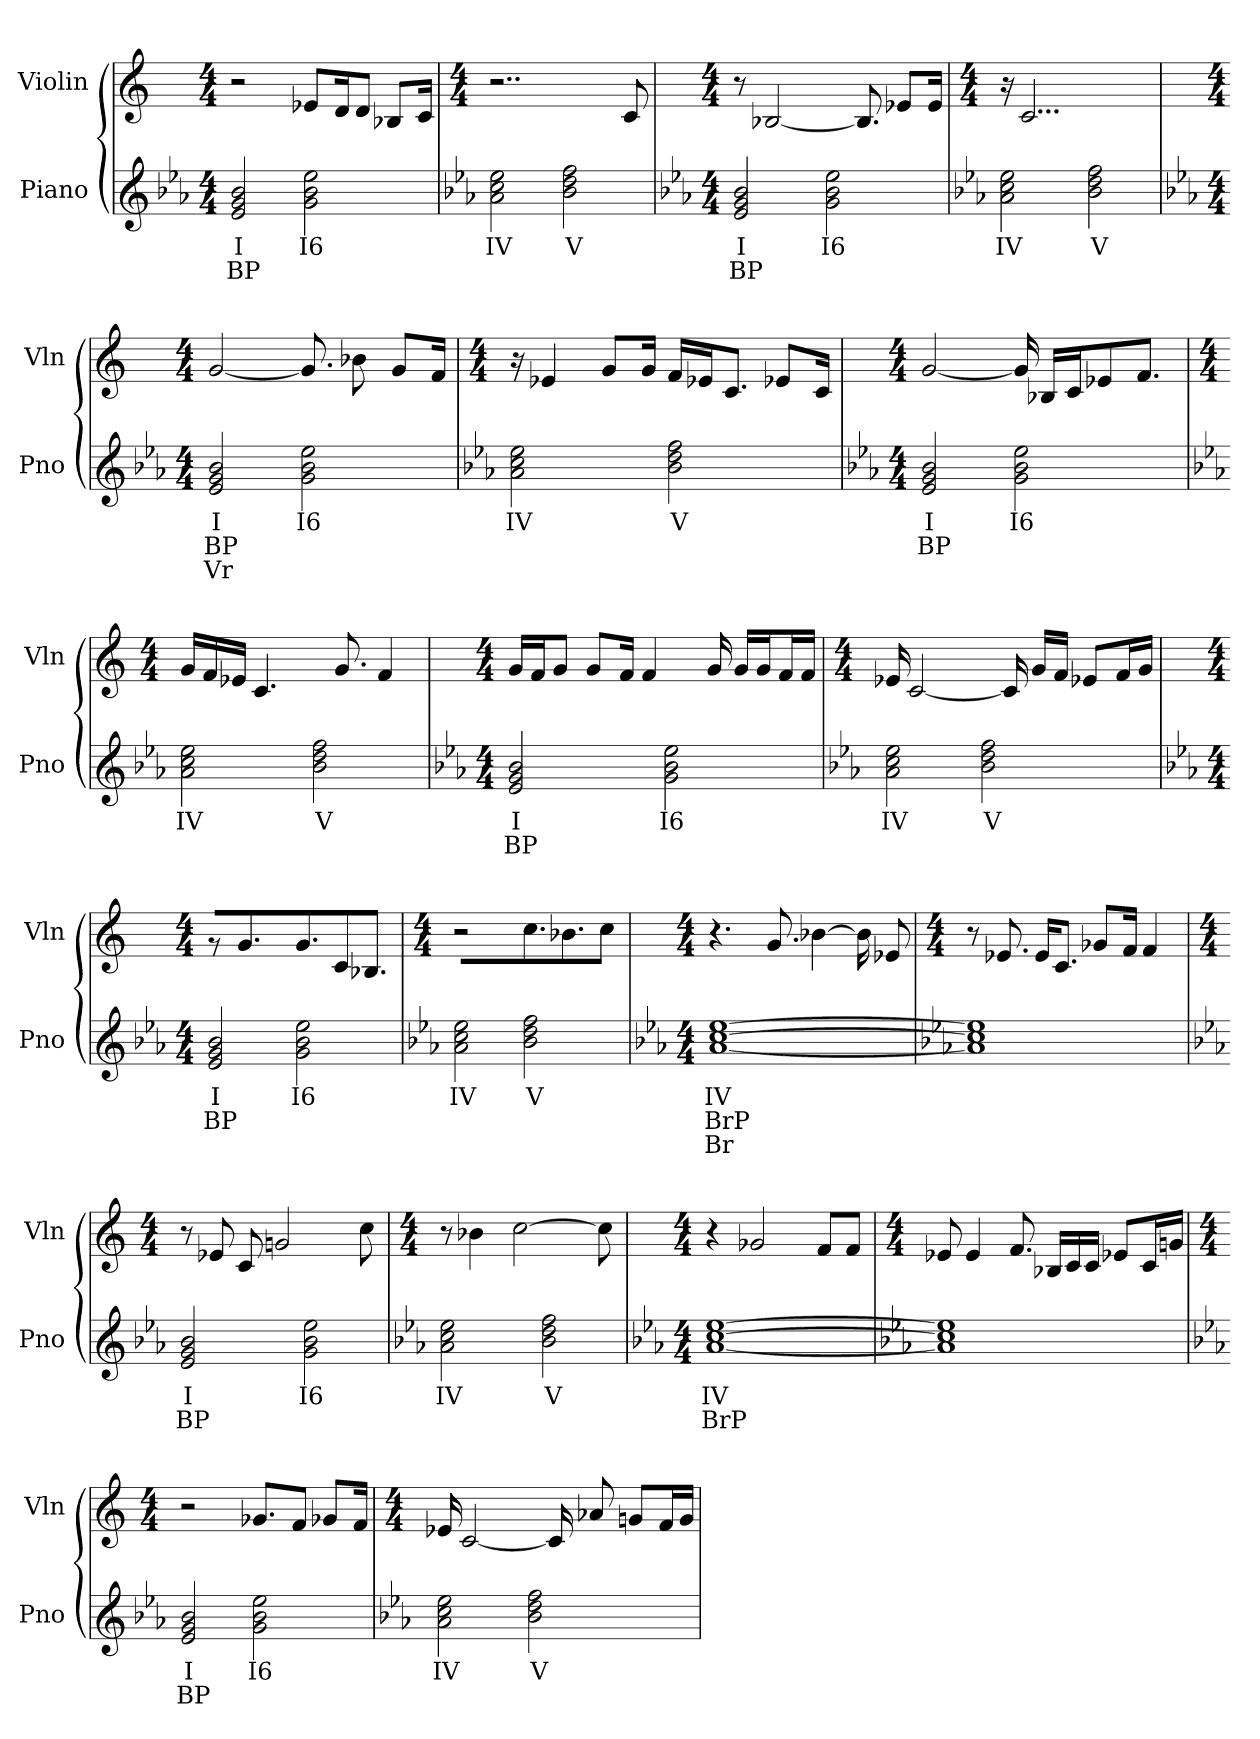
**kern	**text	**text	**text	**kern
*part2	*part2	*part2	*part2	*part1
*staff2	*staff2	*staff2	*staff2	*staff1
*I"Piano	*	*	*	*I"Violin
*I'Pno	*	*	*	*I'Vln
*k[b-e-a-]	*	*	*	*
*E-:	*	*	*	*
*M4/4	*	*	*	*M4/4
=	=	=	=	=
2e- 2g 2b-	I	BP	.	2r
2g 2b- 2ee-	I6	.	.	8e-XL
.	.	.	.	16dK
.	.	.	.	8dJ
.	.	.	.	8B-XL
.	.	.	.	16cJk
=	=	=	=	=
*k[b-e-a-]	*	*	*	*
*E-:	*	*	*	*
*	*	*	*	*M4/4
2a- 2cc 2ee-	IV	.	.	2..r
2b- 2dd 2ff	V	.	.	.
.	.	.	.	8c
=	=	=	=	=
*k[b-e-a-]	*	*	*	*
*E-:	*	*	*	*
*M4/4	*	*	*	*M4/4
2e- 2g 2b-	I	BP	.	8r
.	.	.	.	[2B-X
2g 2b- 2ee-	I6	.	.	.
.	.	.	.	8.B-]
.	.	.	.	8e-XL
.	.	.	.	16e-Jk
=	=	=	=	=
*k[b-e-a-]	*	*	*	*
*E-:	*	*	*	*
*	*	*	*	*M4/4
2a- 2cc 2ee-	IV	.	.	16r
.	.	.	.	2...c
2b- 2dd 2ff	V	.	.	.
=	=	=	=	=
*k[b-e-a-]	*	*	*	*
*E-:	*	*	*	*
*M4/4	*	*	*	*M4/4
2e- 2g 2b-	I	BP	Vr	[2g
2g 2b- 2ee-	I6	.	.	8.g]
.	.	.	.	8b-X
.	.	.	.	8gL
.	.	.	.	16fJk
=	=	=	=	=
*k[b-e-a-]	*	*	*	*
*E-:	*	*	*	*
*	*	*	*	*M4/4
2a- 2cc 2ee-	IV	.	.	16r
.	.	.	.	4e-X
.	.	.	.	8gL
.	.	.	.	16gJk
2b- 2dd 2ff	V	.	.	16fLL
.	.	.	.	16e-XJ
.	.	.	.	8.cJ
.	.	.	.	8e-XL
.	.	.	.	16cJk
=	=	=	=	=
*k[b-e-a-]	*	*	*	*
*E-:	*	*	*	*
*M4/4	*	*	*	*M4/4
2e- 2g 2b-	I	BP	.	[2g
2g 2b- 2ee-	I6	.	.	16g]
.	.	.	.	16B-XLL
.	.	.	.	16c
.	.	.	.	8e-XJ
.	.	.	.	8.fJ
=	=	=	=	=
*k[b-e-a-]	*	*	*	*
*E-:	*	*	*	*
*	*	*	*	*M4/4
2a- 2cc 2ee-	IV	.	.	16gLL
.	.	.	.	16f
.	.	.	.	16e-XJJ
.	.	.	.	4.c
2b- 2dd 2ff	V	.	.	.
.	.	.	.	8.g
.	.	.	.	4f
=	=	=	=	=
*k[b-e-a-]	*	*	*	*
*E-:	*	*	*	*
*M4/4	*	*	*	*M4/4
2e- 2g 2b-	I	BP	.	16gLL
.	.	.	.	16fJ
.	.	.	.	8gJ
.	.	.	.	8gL
.	.	.	.	16fJk
.	.	.	.	4f
2g 2b- 2ee-	I6	.	.	.
.	.	.	.	16g
.	.	.	.	16gLL
.	.	.	.	16gJ
.	.	.	.	16fL
.	.	.	.	16fJJ
=	=	=	=	=
*k[b-e-a-]	*	*	*	*
*E-:	*	*	*	*
*	*	*	*	*M4/4
2a- 2cc 2ee-	IV	.	.	16e-X
.	.	.	.	[2c
2b- 2dd 2ff	V	.	.	.
.	.	.	.	16c]
.	.	.	.	16gLL
.	.	.	.	16fJJ
.	.	.	.	8e-XL
.	.	.	.	16fL
.	.	.	.	16gJJ
=	=	=	=	=
*k[b-e-a-]	*	*	*	*
*E-:	*	*	*	*
*M4/4	*	*	*	*M4/4
2e- 2g 2b-	I	BP	.	8r
.	.	.	.	4.g
2g 2b- 2ee-	I6	.	.	8.gL
.	.	.	.	8cJ
.	.	.	.	8.B-XJ
=	=	=	=	=
*k[b-e-a-]	*	*	*	*
*E-:	*	*	*	*
*	*	*	*	*M4/4
2a- 2cc 2ee-	IV	.	.	2r
2b- 2dd 2ff	V	.	.	8.ccL
.	.	.	.	8.b-XJ
.	.	.	.	8ccJ
=	=	=	=	=
*k[b-e-a-]	*	*	*	*
*E-:	*	*	*	*
*M4/4	*	*	*	*M4/4
[1a- [1cc [1ee-	IV	BrP	Br	4.r
.	.	.	.	8.g
.	.	.	.	[4b-X
.	.	.	.	16b-]
.	.	.	.	8e-X
=	=	=	=	=
*k[b-e-a-]	*	*	*	*
*E-:	*	*	*	*
*	*	*	*	*M4/4
1a-] 1cc] 1ee-]	.	.	.	8r
.	.	.	.	8.e-X
.	.	.	.	16e-KL
.	.	.	.	8.cJ
.	.	.	.	8g-XL
.	.	.	.	16fJk
.	.	.	.	4f
=	=	=	=	=
*k[b-e-a-]	*	*	*	*
*E-:	*	*	*	*
*	*	*	*	*M4/4
2e- 2g 2b-	I	BP	.	8r
.	.	.	.	8e-X
.	.	.	.	8c
.	.	.	.	2gn
2g 2b- 2ee-	I6	.	.	.
.	.	.	.	8cc
=	=	=	=	=
*k[b-e-a-]	*	*	*	*
*E-:	*	*	*	*
*	*	*	*	*M4/4
2a- 2cc 2ee-	IV	.	.	8r
.	.	.	.	4b-X
.	.	.	.	[2cc
2b- 2dd 2ff	V	.	.	.
.	.	.	.	8cc]
=	=	=	=	=
*k[b-e-a-]	*	*	*	*
*E-:	*	*	*	*
*M4/4	*	*	*	*M4/4
[1a- [1cc [1ee-	IV	BrP	.	4r
.	.	.	.	2g-X
.	.	.	.	8fL
.	.	.	.	8fJ
=	=	=	=	=
*k[b-e-a-]	*	*	*	*
*E-:	*	*	*	*
*	*	*	*	*M4/4
1a-] 1cc] 1ee-]	.	.	.	8e-X
.	.	.	.	4e-
.	.	.	.	8.f
.	.	.	.	16B-XLL
.	.	.	.	16c
.	.	.	.	16cJJ
.	.	.	.	8e-XL
.	.	.	.	16cL
.	.	.	.	16gnJJ
=	=	=	=	=
*k[b-e-a-]	*	*	*	*
*E-:	*	*	*	*
*	*	*	*	*M4/4
2e- 2g 2b-	I	BP	.	2r
2g 2b- 2ee-	I6	.	.	8.g-XL
.	.	.	.	8fJ
.	.	.	.	8g-XL
.	.	.	.	16fJk
=	=	=	=	=
*k[b-e-a-]	*	*	*	*
*E-:	*	*	*	*
*	*	*	*	*M4/4
2a- 2cc 2ee-	IV	.	.	16e-X
.	.	.	.	[2c
2b- 2dd 2ff	V	.	.	.
.	.	.	.	16c]
.	.	.	.	8a-X
.	.	.	.	8gnL
.	.	.	.	16fL
.	.	.	.	16gJJ
=	=	=	=	=
*-	*-	*-	*-	*-
